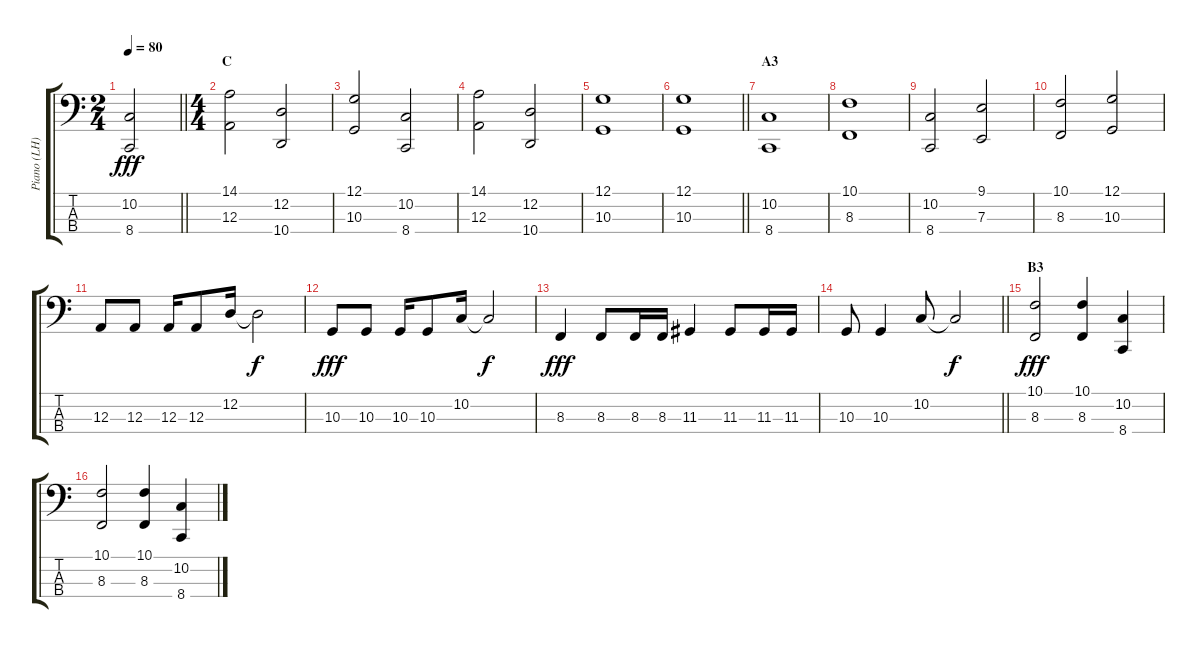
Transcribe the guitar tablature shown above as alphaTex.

\track ("Piano (LH)" "Piano (LH)") {instrument acousticgrandpiano}
\staff {score tabs}
\tuning (G2 D2 A1 E1) {hide}
\ts (2 4)
\tempo 80
\clef f4
\barLineRight lightlight
\ks c
(10.2 8.4).2{dy fff} |
\ts (4 4)
\section ("" "C")
(14.1 12.3).2 (12.2 10.4).2 |
(12.1 10.3).2 (10.2 8.4).2 |
(14.1 12.3).2 (12.2 10.4).2 |
(12.1 10.3).1 |
\barLineRight lightlight
(12.1 10.3).1 |
\section ("" "A3")
(10.2 8.4).1 |
(10.1 8.3).1 |
(10.2 8.4).2 (9.1 7.3).2 |
(10.1 8.3).2 (12.1 10.3).2 |
12.3.8 12.3.8 12.3.16 12.3.8 12.2.16 12.2{t}.2{dy f} |
10.3.8{dy fff} 10.3.8 10.3.16 10.3.8 10.2.16 10.2{t}.2{dy f} |
8.3.4{dy fff} 8.3.8 8.3.16 8.3.16 11.3.4 11.3.8 11.3.16 11.3.16 |
\barLineRight lightlight
10.3.8 10.3.4 10.2.8 10.2{t}.2{dy f} |
\section ("" "B3")
(10.1 8.3).2{dy fff} (10.1 8.3).4 (10.2 8.4).4 |
(10.1 8.3).2 (10.1 8.3).4 (10.2 8.4).4
